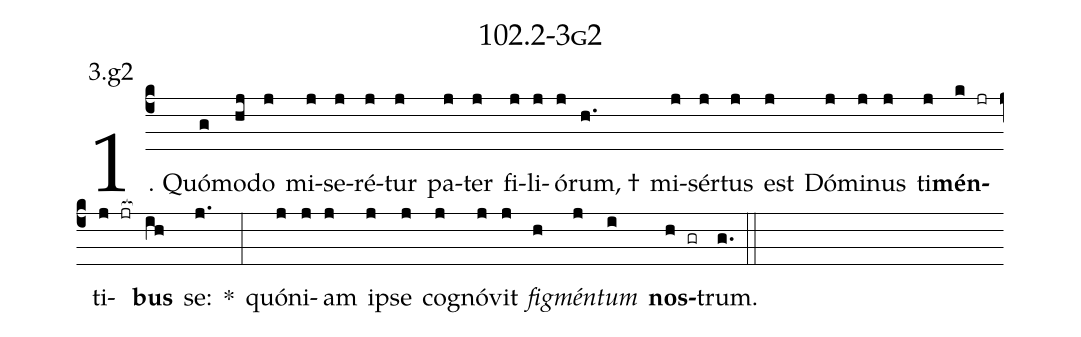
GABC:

name: 102.2-3g2;
annotation: 3.g2;
%%
(c4)1. Quó(g)mo(hj)do(j) mi(j)se(j)ré(j)tur(j) pa(j)ter(j) fi(j)li(j)ó(j)rum, †(h.) mi(j)sér(j)tus(j) est(j) Dó(j)mi(j)nus(j) ti(j)<b>mén</b>(k jr)ti(j jr[ocb:1{])<b>bus</b>(ih[ocb:0}]) se:(j.) *(:) quón(j)i(j)am(j) ip(j)se(j) co(j)gnó(j)vit(j) <i>fig</i>(h)<i>mén</i>(j)<i>tum</i>(i) <b>nos</b>(h gr)trum.(g.) (::)
